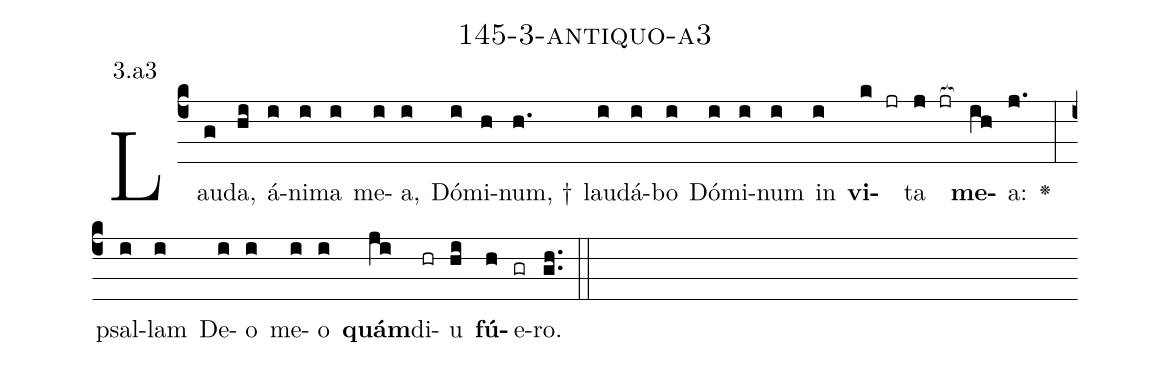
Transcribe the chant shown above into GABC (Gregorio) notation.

name: 145-3-antiquo-a3;
annotation: 3.a3;
%%
(c4)Lau(g)da,(hi) á(i)ni(i)ma(i) me(i)a,(i) Dó(i)mi(h)num, †(h.) lau(i)dá(i)bo(i) Dó(i)mi(i)num(i) in(i) <b>vi</b>(k jr)ta(j jr[ocb:1{]) <b>me</b>(ih[ocb:0}])a:(j.) <v>\greheightstar</v>(:) psal(i)lam(i) De(i)o(i) me(i)o(i) <b>quám</b>(ji)di(hr)u(hi) <b>fú</b>(h)e(gr)ro.(gh..) (::)


%E(i) u(i) o(ji) u(hi) a(h) e.(gh..) (::)
